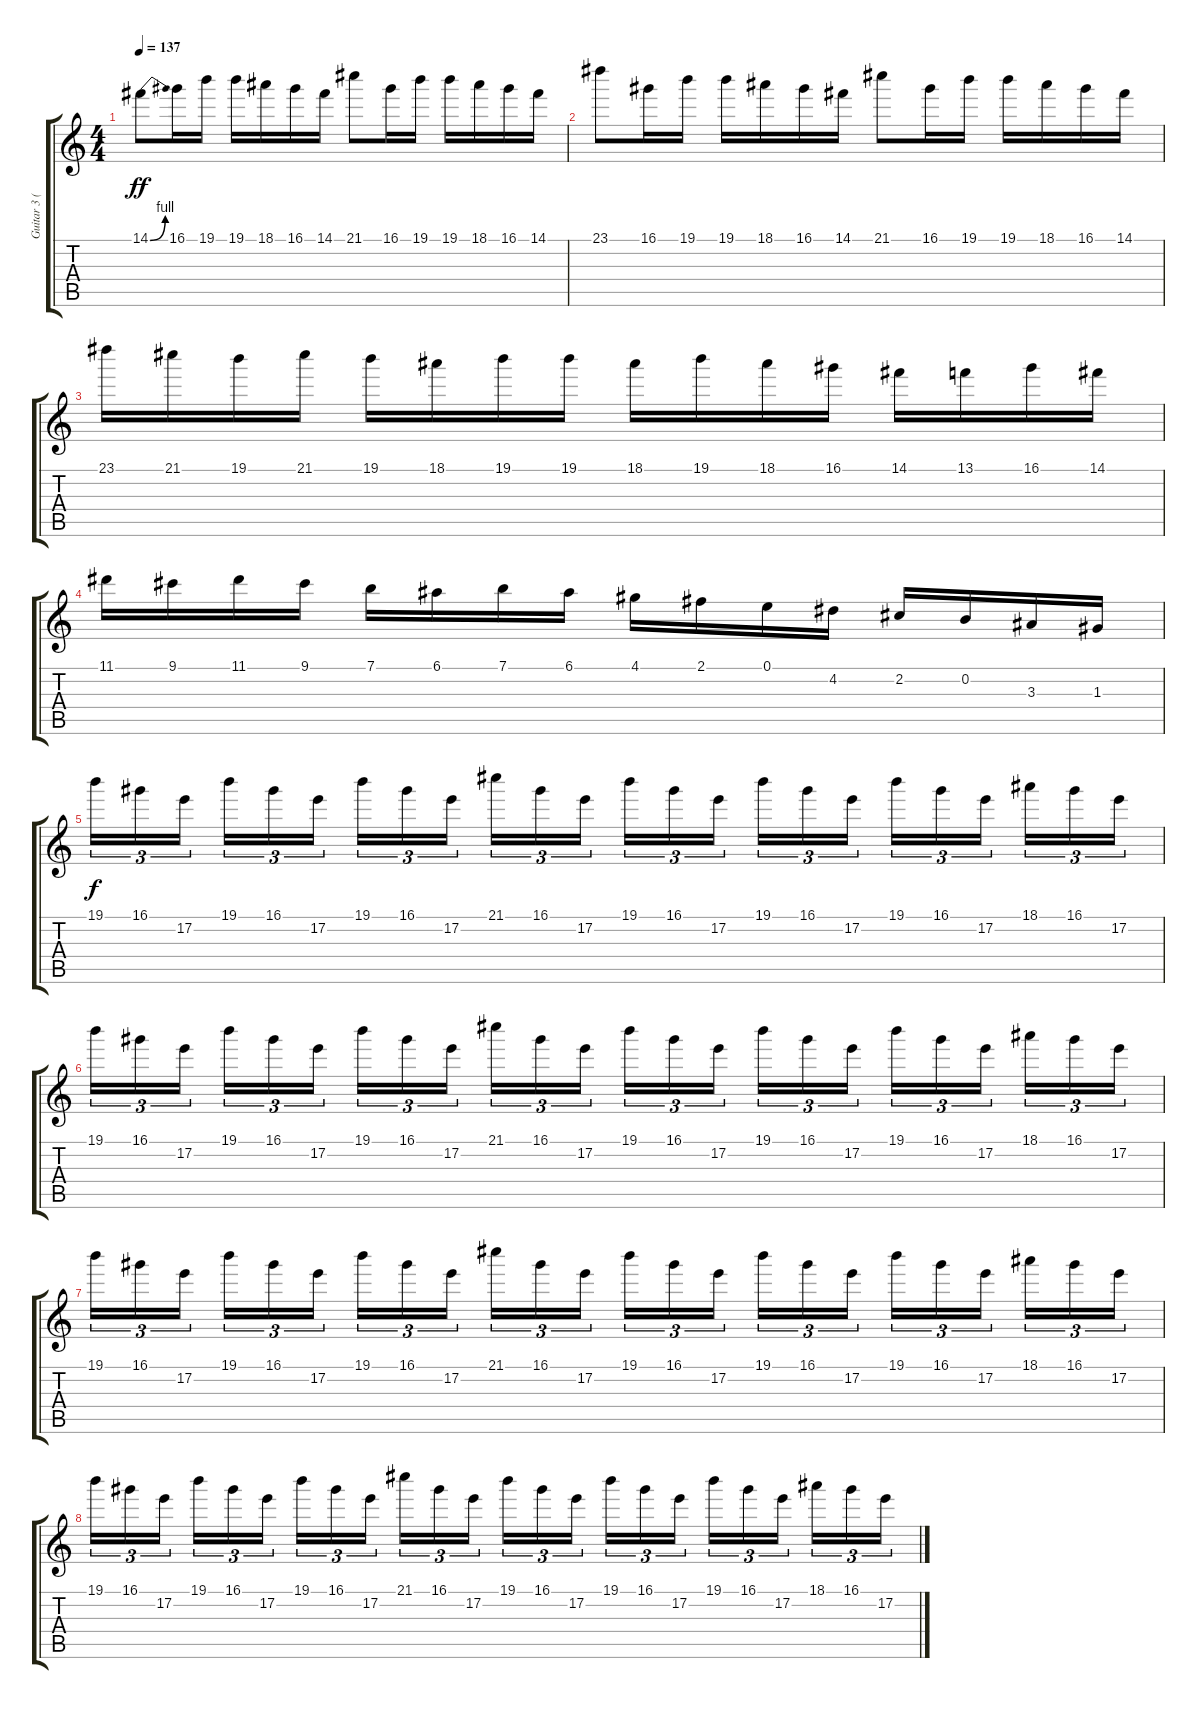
\track ("Guitar 3 (Solo)" "Guitar 3 (") {instrument overdrivenguitar}
\staff {score tabs}
\tuning (E4 B3 G3 D3 A2 E2) {hide}
\ts (4 4)
\tempo 137
\clef g2
\ks c
14.1{be (bend 0 0 60 4)}.8{dy ff} 16.1.16 19.1.16 19.1.16 18.1.16 16.1.16 14.1.16 21.1.8 16.1.16 19.1.16 19.1.16 18.1.16 16.1.16 14.1.16 |
23.1.8 16.1.16 19.1.16 19.1.16 18.1.16 16.1.16 14.1.16 21.1.8 16.1.16 19.1.16 19.1.16 18.1.16 16.1.16 14.1.16 |
23.1.16 21.1.16 19.1.16 21.1.16 19.1.16 18.1.16 19.1.16 19.1.16 18.1.16 19.1.16 18.1.16 16.1.16 14.1.16 13.1.16 16.1.16 14.1.16 |
11.1.16 9.1.16 11.1.16 9.1.16 7.1.16 6.1.16 7.1.16 6.1.16 4.1.16 2.1.16 0.1.16 4.2.16 2.2.16 0.2.16 3.3.16 1.3.16 |
19.1.16{tu (3 2) dy f volume 14} 16.1.16{tu (3 2)} 17.2.16{tu (3 2)} 19.1.16{tu (3 2)} 16.1.16{tu (3 2)} 17.2.16{tu (3 2)} 19.1.16{tu (3 2)} 16.1.16{tu (3 2)} 17.2.16{tu (3 2)} 21.1.16{tu (3 2)} 16.1.16{tu (3 2)} 17.2.16{tu (3 2)} 19.1.16{tu (3 2)} 16.1.16{tu (3 2)} 17.2.16{tu (3 2)} 19.1.16{tu (3 2)} 16.1.16{tu (3 2)} 17.2.16{tu (3 2)} 19.1.16{tu (3 2)} 16.1.16{tu (3 2)} 17.2.16{tu (3 2)} 18.1.16{tu (3 2)} 16.1.16{tu (3 2)} 17.2.16{tu (3 2)} |
19.1.16{tu (3 2) volume 12} 16.1.16{tu (3 2)} 17.2.16{tu (3 2)} 19.1.16{tu (3 2)} 16.1.16{tu (3 2)} 17.2.16{tu (3 2)} 19.1.16{tu (3 2)} 16.1.16{tu (3 2)} 17.2.16{tu (3 2)} 21.1.16{tu (3 2)} 16.1.16{tu (3 2)} 17.2.16{tu (3 2)} 19.1.16{tu (3 2)} 16.1.16{tu (3 2)} 17.2.16{tu (3 2)} 19.1.16{tu (3 2)} 16.1.16{tu (3 2)} 17.2.16{tu (3 2)} 19.1.16{tu (3 2)} 16.1.16{tu (3 2)} 17.2.16{tu (3 2)} 18.1.16{tu (3 2)} 16.1.16{tu (3 2)} 17.2.16{tu (3 2)} |
19.1.16{tu (3 2) volume 10} 16.1.16{tu (3 2)} 17.2.16{tu (3 2)} 19.1.16{tu (3 2)} 16.1.16{tu (3 2)} 17.2.16{tu (3 2)} 19.1.16{tu (3 2)} 16.1.16{tu (3 2)} 17.2.16{tu (3 2)} 21.1.16{tu (3 2)} 16.1.16{tu (3 2)} 17.2.16{tu (3 2)} 19.1.16{tu (3 2)} 16.1.16{tu (3 2)} 17.2.16{tu (3 2)} 19.1.16{tu (3 2)} 16.1.16{tu (3 2)} 17.2.16{tu (3 2)} 19.1.16{tu (3 2)} 16.1.16{tu (3 2)} 17.2.16{tu (3 2)} 18.1.16{tu (3 2)} 16.1.16{tu (3 2)} 17.2.16{tu (3 2)} |
19.1.16{tu (3 2) volume 8} 16.1.16{tu (3 2)} 17.2.16{tu (3 2)} 19.1.16{tu (3 2)} 16.1.16{tu (3 2)} 17.2.16{tu (3 2)} 19.1.16{tu (3 2) volume 6} 16.1.16{tu (3 2)} 17.2.16{tu (3 2)} 21.1.16{tu (3 2)} 16.1.16{tu (3 2)} 17.2.16{tu (3 2)} 19.1.16{tu (3 2) volume 4} 16.1.16{tu (3 2)} 17.2.16{tu (3 2)} 19.1.16{tu (3 2)} 16.1.16{tu (3 2)} 17.2.16{tu (3 2)} 19.1.16{tu (3 2) volume 2} 16.1.16{tu (3 2)} 17.2.16{tu (3 2)} 18.1.16{tu (3 2)} 16.1.16{tu (3 2)} 17.2.16{tu (3 2)}
